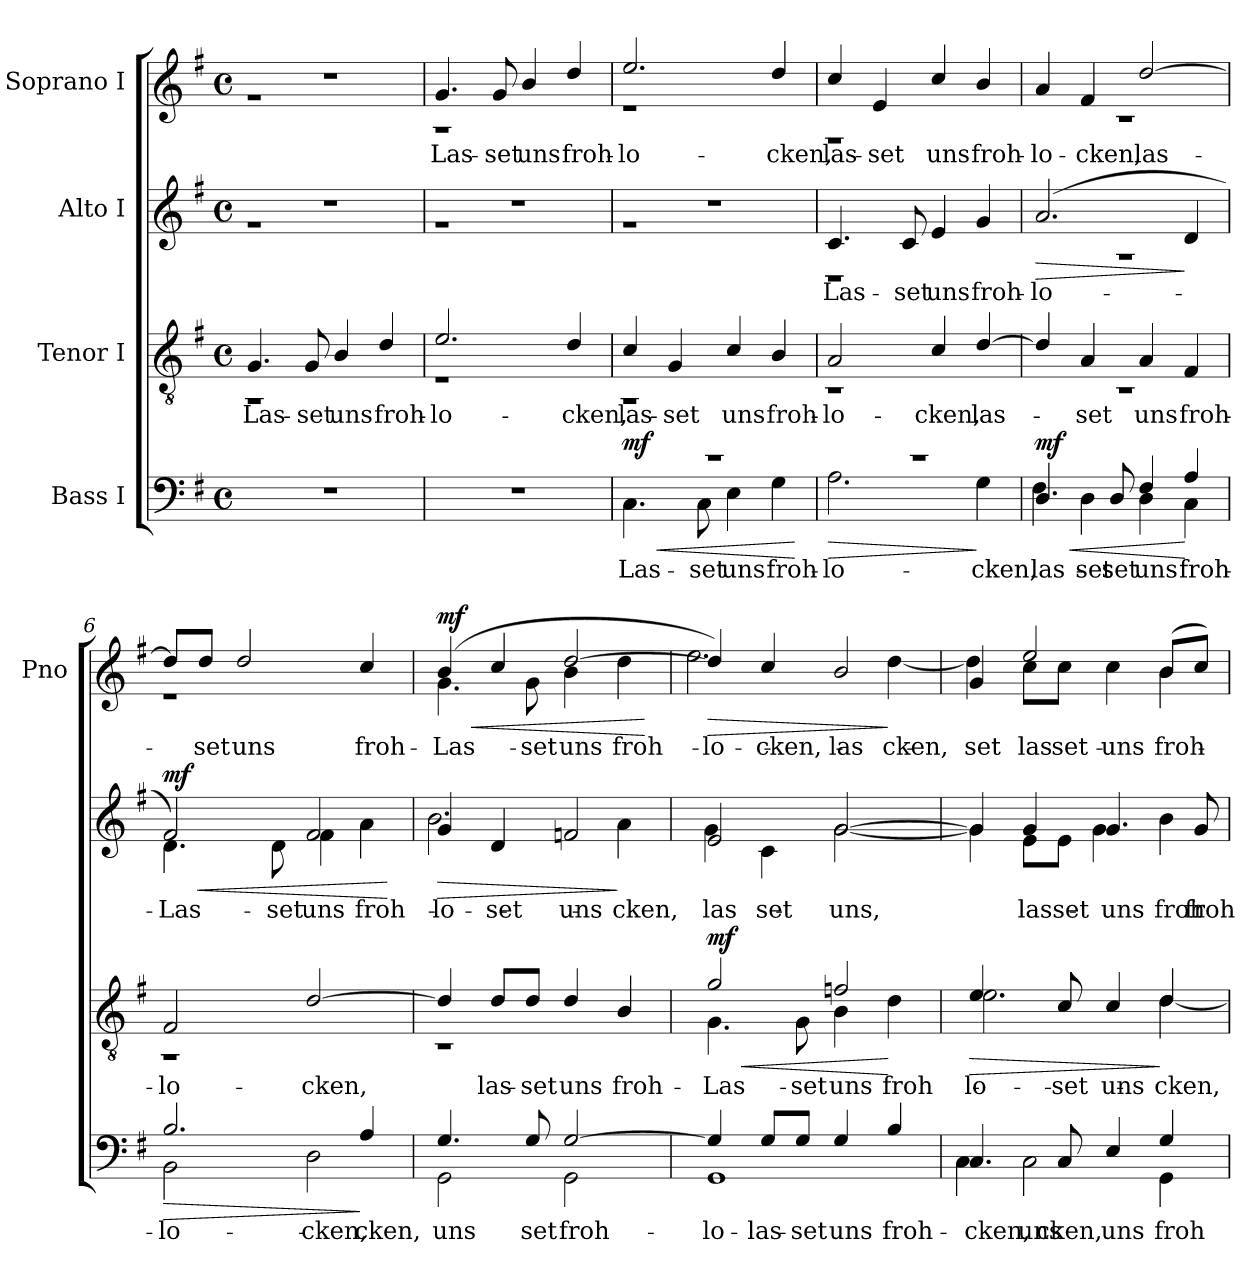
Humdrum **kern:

**kern	**text	**dynam	**kern	**text	**dynam	**kern	**text	**dynam	**kern	**text	**dynam
*part4	*part4	*part4	*part3	*part3	*part3	*part2	*part2	*part2	*part1	*part1	*part1
*staff4	*staff4	*staff4	*staff3	*staff3	*staff3	*staff2	*staff2	*staff2	*staff1	*staff1	*staff1
*I"Bass I	*	*	*I"Tenor I	*	*	*I"Alto I	*	*	*I"Soprano I	*	*
*	*	*	*	*	*	*	*	*	*I'Pno	*	*
*clefF4	*	*	*clefGv2	*	*	*clefG2	*	*	*clefG2	*	*
*k[f#]	*	*	*k[f#]	*	*	*k[f#]	*	*	*k[f#]	*	*
*e:	*	*	*e:	*	*	*e:	*	*	*e:	*	*
*M4/4	*	*	*M4/4	*	*	*M4/4	*	*	*M4/4	*	*
*met(c)	*	*	*met(c)	*	*	*met(c)	*	*	*met(c)	*	*
*MM96	*	*	*MM96	*	*	*MM96	*	*	*MM96	*	*
=1	=1	=1	=1	=1	=1	=1	=1	=1	=1	=1	=1
!	!	!	!	!LO:LY:a	!LO:HP:b	!	!	!	!	!	!
*	*	*	*^	*	*	*^	*	*	*^	*	*
!	!	!	!	!	!	!LO:DY:n=1:a	!	!	!	!	!	!	!	!
1r	.	.	4.G/	1r	Las-	< mf	1r	1r	.	.	1r	1r	.	.
!	!	!	!	!	!LO:LY:a	!	!	!	!	!	!	!	!	!
.	.	.	8G/	.	-set	.	.	.	.	.	.	.	.	.
!	!	!	!	!	!LO:LY:a	!	!	!	!	!	!	!	!	!
.	.	.	4B/	.	uns	.	.	.	.	.	.	.	.	.
!	!	!	!	!	!LO:LY:a	!	!	!	!	!	!	!	!	!
.	.	.	4d/	.	froh-	.	.	.	.	.	.	.	.	.
*	*	*	*v	*v	*	*	*	*	*	*	*v	*v	*	*
*	*	*	*	*	*	*v	*v	*	*	*	*	*
.	.	.	.	.	[	.	.	.	.	.	.
=2	=2	=2	=2	=2	=2	=2	=2	=2	=2	=2	=2
!	!	!	!	!LO:LY:a	!LO:HP:b	!	!	!	!	!LO:LY:a	!LO:HP:b
*	*	*	*^	*	*	*^	*	*	*^	*	*
!	!	!	!	!	!	!	!	!	!	!	!	!	!	!LO:DY:n=1:a
1r	.	.	2.e/	1r	-lo-	>	1r	1r	.	.	4.g/	1r	Las-	< mf
!	!	!	!	!	!	!	!	!	!	!	!	!	!LO:LY:a	!
.	.	.	.	.	.	.	.	.	.	.	8g/	.	-set	.
!	!	!	!	!	!	!	!	!	!	!	!	!	!LO:LY:a	!
.	.	.	.	.	.	.	.	.	.	.	4b/	.	uns	.
!	!	!	!	!	!LO:LY:a	!	!	!	!	!	!	!	!LO:LY:a	!
.	.	.	4d/	.	-cken,	]	.	.	.	.	4dd/	.	froh-	.
*	*	*	*v	*v	*	*	*	*	*	*	*v	*v	*	*
*	*	*	*	*	*	*v	*v	*	*	*	*	*
.	.	.	.	.	.	.	.	.	.	.	[
=3	=3	=3	=3	=3	=3	=3	=3	=3	=3	=3	=3
!	!LO:LY:b	!LO:HP:b	!	!LO:LY:a	!	!	!	!	!	!LO:LY:a	!LO:HP:b
*^	*	*	*^	*	*	*^	*	*	*^	*	*
!	!	!	!LO:DY:n=1:b	!	!	!	!	!	!	!	!	!	!	!	!
1r	4.C\	Las-	< mf	4c/	1r	las-	.	1r	1r	.	.	2.ee/	1r	-lo-	>
!	!	!	!	!	!	!LO:LY:a	!	!	!	!	!	!	!	!	!
.	.	.	.	4G/	.	-set	.	.	.	.	.	.	.	.	.
!	!	!LO:LY:b	!	!	!	!	!	!	!	!	!	!	!	!	!
.	8C\	-set	.	.	.	.	.	.	.	.	.	.	.	.	.
!	!	!LO:LY:b	!	!	!	!LO:LY:a	!	!	!	!	!	!	!	!	!
.	4E\	uns	.	4c/	.	uns	.	.	.	.	.	.	.	.	.
!	!	!LO:LY:b	!	!	!	!LO:LY:a	!	!	!	!	!	!	!	!LO:LY:a	!
.	4G\	froh-	.	4B/	.	froh-	.	.	.	.	.	4dd/	.	-cken,	]
*v	*v	*	*	*	*	*	*	*v	*v	*	*	*v	*v	*	*
*	*	*	*v	*v	*	*	*	*	*	*	*	*
.	.	[	.	.	.	.	.	.	.	.	.
=4	=4	=4	=4	=4	=4	=4	=4	=4	=4	=4	=4
!	!LO:LY:b	!LO:HP:b	!	!LO:LY:a	!	!	!LO:LY:a	!LO:HP:b	!	!LO:LY:a	!
*^	*	*	*^	*	*	*^	*	*	*^	*	*
!	!	!	!	!	!	!	!	!	!	!	!LO:DY:n=1:a	!	!	!	!
1r	2.A\	-lo-	>	2A/	1r	-lo-	.	4.c/	1r	Las-	< mf	4cc/	1r	las-	.
!	!	!	!	!	!	!	!	!	!	!	!	!	!	!LO:LY:a	!
.	.	.	.	.	.	.	.	.	.	.	.	4e/	.	-set	.
!	!	!	!	!	!	!	!	!	!	!LO:LY:a	!	!	!	!	!
.	.	.	.	.	.	.	.	8c/	.	-set	.	.	.	.	.
!	!	!	!	!	!	!LO:LY:a	!	!	!	!LO:LY:a	!	!	!	!LO:LY:a	!
.	.	.	.	4c/	.	-cken,	.	4e/	.	uns	.	4cc/	.	uns	.
!	!	!LO:LY:b	!	!	!	!LO:LY:a	!	!	!	!LO:LY:a	!	!	!	!LO:LY:a	!
.	4G\	-cken,	]	[4d/	.	las-	.	4g/	.	froh-	.	4b/	.	froh-	.
*v	*v	*	*	*	*	*	*	*v	*v	*	*	*v	*v	*	*
*	*	*	*v	*v	*	*	*	*	*	*	*	*
.	.	.	.	.	.	.	.	[	.	.	.
=5	=5	=5	=5	=5	=5	=5	=5	=5	=5	=5	=5
!	!LO:LY:a	!LO:HP:b	!	!	!	!	!	!	!	!	!
*^	*	*	*	*	*	*	*	*	*	*	*
!	!	!LO:LY:b	!LO:DY:n=1:a	!	!	!	!	!LO:LY:a	!LO:HP:b	!	!LO:LY:a	!
*	*	*	*	*^	*	*	*^	*	*	*^	*	*
4.D/	4F#\	las-	< mf	4d/]	1r	.	.	(>2.a/	1r	-lo-	>	4a/	1r	-lo-	.
!	!	!LO:LY:b	!	!	!	!LO:LY:a	!	!	!	!	!	!	!	!LO:LY:a	!
.	4D\	-set	.	4A/	.	-set	.	.	.	.	.	4f#/	.	-cken,	.
!	!	!LO:LY:a	!	!	!	!	!	!	!	!	!	!	!	!	!
8D/	.	-set	.	.	.	.	.	.	.	.	.	.	.	.	.
!	!	!LO:LY:a	!	!	!	!	!	!	!	!	!	!	!	!	!
!	!	!LO:LY:b	!	!	!	!LO:LY:a	!	!	!	!	!	!	!	!LO:LY:a	!
4F#/	4D\	uns	.	4A/	.	uns	.	.	.	.	.	[2dd/	.	las-	.
!	!	!LO:LY:a	!	!	!	!	!	!	!	!	!	!	!	!	!
!	!	!LO:LY:b	!	!	!	!LO:LY:a	!	!	!	!	!	!	!	!	!
4A/	4C\	froh-	[	4F#/	.	froh-	.	4d/	.	.	]	.	.	.	.
=6	=6	=6	=6	=6	=6	=6	=6	=6	=6	=6	=6	=6	=6	=6	=6
!	!	!LO:LY:a	!LO:HP:b	!	!	!	!	!	!	!	!	!	!	!	!
!	!	!LO:LY:b	!	!	!	!LO:LY:a	!	!	!	!LO:LY:a	!LO:HP:b	!	!	!	!
!	!	!	!	!	!	!	!	!	!	!LO:LY:b	!LO:DY:n=1:b	!	!	!LO:LY:a	!
2.B/	2BB\	-lo-	>	2F#/	1r	-lo-	.	2f#/)	4.d\	Las-	< mf	8dd/L]	1r	-­	.
!	!	!	!	!	!	!	!	!	!	!	!	!	!	!LO:LY:a	!
.	.	.	.	.	.	.	.	.	.	.	.	8dd/J	.	set	.
!	!	!	!	!	!	!	!	!	!	!	!	!	!	!LO:LY:a	!
.	.	.	.	.	.	.	.	.	.	.	.	2dd/	.	uns	.
!	!	!	!	!	!	!	!	!	!	!LO:LY:b	!	!	!	!	!
.	.	.	.	.	.	.	.	.	8d\	-set	.	.	.	.	.
!	!	!LO:LY:b	!	!	!	!LO:LY:a	!	!	!	!LO:LY:a	!	!	!	!	!
!	!	!	!	!	!	!	!	!	!	!LO:LY:b	!	!	!	!	!
.	2D\	-cken,	.	[2d/	.	-cken,	.	2f#/	4f#\	uns	.	.	.	.	.
!	!	!LO:LY:a	!	!	!	!	!	!	!	!LO:LY:b	!	!	!	!LO:LY:a	!
4A/	.	-cken,	]	.	.	.	.	.	4a\	froh-	.	4cc/	.	froh-	.
*v	*v	*	*	*	*	*	*	*v	*v	*	*	*v	*v	*	*
*	*	*	*v	*v	*	*	*	*	*	*	*	*
.	.	.	.	.	.	.	.	[	.	.	.
=7	=7	=7	=7	=7	=7	=7	=7	=7	=7	=7	=7
!	!LO:LY:a	!	!	!	!	!	!	!	!	!	!
*^	*	*	*	*	*	*	*	*	*	*	*
!	!	!LO:LY:b	!	!	!	!	!	!LO:LY:a	!LO:HP:b	!	!	!
*	*	*	*	*^	*	*	*^	*	*	*	*	*
!	!	!	!	!	!	!	!	!	!	!LO:LY:b	!	!	!LO:LY:a	!LO:HP:b
*	*	*	*	*	*	*	*	*	*	*	*	*^	*	*
!	!	!	!	!	!	!	!	!	!	!	!	!	!	!LO:LY:b	!LO:DY:n=1:b
4.G/	2GG\	uns	.	4d/]	1r	.	.	4g/	2.b\	-lo-	>	(>4b/	4.g\	Las-	< mf
!	!	!	!	!	!	!LO:LY:a	!	!	!	!LO:LY:a	!	!	!	!	!
.	.	.	.	8d/L	.	las-	.	4d/	.	-set	.	4cc/	.	.	.
!	!	!LO:LY:a	!	!	!	!LO:LY:a	!	!	!	!	!	!	!	!LO:LY:b	!
8G/	.	-set	.	8d/J	.	-set	.	.	.	.	.	.	8g\	-set	.
!	!	!LO:LY:a	!	!	!	!	!	!	!	!	!	!	!	!	!
!	!	!LO:LY:b	!	!	!	!LO:LY:a	!	!	!	!LO:LY:a	!	!	!	!LO:LY:b	!
[2G/	2GG\	froh-	.	4d/	.	uns	.	2fn/	.	uns	.	[2dd/	4b\	uns	.
!	!	!	!	!	!	!LO:LY:a	!	!	!	!LO:LY:b	!	!	!	!LO:LY:b	!
.	.	.	.	4B/	.	froh-	.	.	4a\	-cken,	]	.	4dd\	froh-	.
*v	*v	*	*	*	*	*	*	*v	*v	*	*	*v	*v	*	*
*	*	*	*v	*v	*	*	*	*	*	*	*	*
.	.	.	.	.	.	.	.	.	.	.	[
!!LO:LB:g=z
=8	=8	=8	=8	=8	=8	=8	=8	=8	=8	=8	=8
*^	*	*	*	*	*	*	*	*	*	*	*
!	!	!LO:LY:b	!	!	!LO:LY:a	!LO:HP:b	!	!	!	!	!	!
*	*	*	*	*^	*	*	*	*	*	*	*	*
!	!	!	!	!	!	!LO:LY:b	!LO:DY:n=1:b	!	!LO:LY:b	!	!	!LO:LY:b	!LO:HP:b
*	*	*	*	*	*	*	*	*^	*	*	*^	*	*
4G/]	1GG	-lo-	.	2g/	4.G\	Las-	< mf	2e/	4g\	las-	.	4dd/])	2.ee\	-lo-	>
!	!	!LO:LY:a	!	!	!	!	!	!	!	!LO:LY:b	!	!	!	!LO:LY:a	!
8G/L	.	las-	.	.	.	.	.	.	4c\	-set	.	4cc/	.	-cken,	.
!	!	!LO:LY:a	!	!	!	!LO:LY:b	!	!	!	!	!	!	!	!	!
8G/J	.	-set	.	.	8G\	-set	.	.	.	.	.	.	.	.	.
!	!	!LO:LY:a	!	!	!	!LO:LY:a	!	!	!	!	!	!	!	!	!
!	!	!	!	!	!	!LO:LY:b	!	!	!	!LO:LY:b	!	!	!	!LO:LY:a	!
4G/	.	uns	.	2fn/	4B\	uns	.	[2g/	[2g\	uns,	.	2b/	.	las-	.
!	!	!LO:LY:a	!	!	!	!LO:LY:b	!	!	!	!	!	!	!	!LO:LY:b	!
4B/	.	froh-	.	.	4d\	froh-	[	.	.	.	.	.	[4dd\	-cken,	]
=9	=9	=9	=9	=9	=9	=9	=9	=9	=9	=9	=9	=9	=9	=9	=9
!	!	!LO:LY:a	!	!	!	!	!	!	!	!	!	!	!	!	!
!	!	!LO:LY:b	!	!	!	!LO:LY:a	!LO:HP:b	!	!	!	!	!	!	!	!
!	!	!	!	!	!	!LO:LY:b	!	!	!	!	!	!	!	!LO:LY:a	!
4.C/	4C\	-cken,	.	4.e/	2.e\	-lo-	>	4g/]	4g\]	.	.	4g/	4dd\]	-set	.
!	!	!LO:LY:b	!	!	!	!	!	!	!	!LO:LY:b	!	!	!	!LO:LY:a	!
!	!	!	!	!	!	!	!	!	!	!	!	!	!	!LO:LY:b	!
.	2C\	uns	.	.	.	.	.	4g/	8e\L	las-	.	2ee/	8cc\L	las-	.
!	!	!LO:LY:a	!	!	!	!LO:LY:a	!	!	!	!LO:LY:b	!	!	!	!LO:LY:b	!
8C/	.	-cken,	.	8c/	.	-set	.	.	8e\J	-set	.	.	8cc\J	-set	.
!	!	!LO:LY:a	!	!	!	!LO:LY:a	!	!	!	!LO:LY:b	!	!	!	!LO:LY:b	!
4E/	.	uns	.	4c/	.	uns	.	4.g/	4g\	uns	.	.	4cc\	uns	.
!	!	!LO:LY:b	!	!	!	!LO:LY:a	!	!	!	!	!	!	!	!	!
!	!	!	!	!	!	!LO:LY:b	!	!	!	!LO:LY:b	!	!	!	!LO:LY:b	!
4G/	4GG\	froh-	.	4d/	[4d\	-cken,	]	.	4b\	froh-	.	(>8b/L	4b\	froh-	.
.	.	.	.	.	.	.	.	8g/	.	froh-	.	8cc/J)	.	.	.
*v	*v	*	*	*	*	*	*	*v	*v	*	*	*v	*v	*	*
*	*	*	*v	*v	*	*	*	*	*	*	*	*
=	=	=	=	=	=	=	=	=	=	=	=
*-	*-	*-	*-	*-	*-	*-	*-	*-	*-	*-	*-
